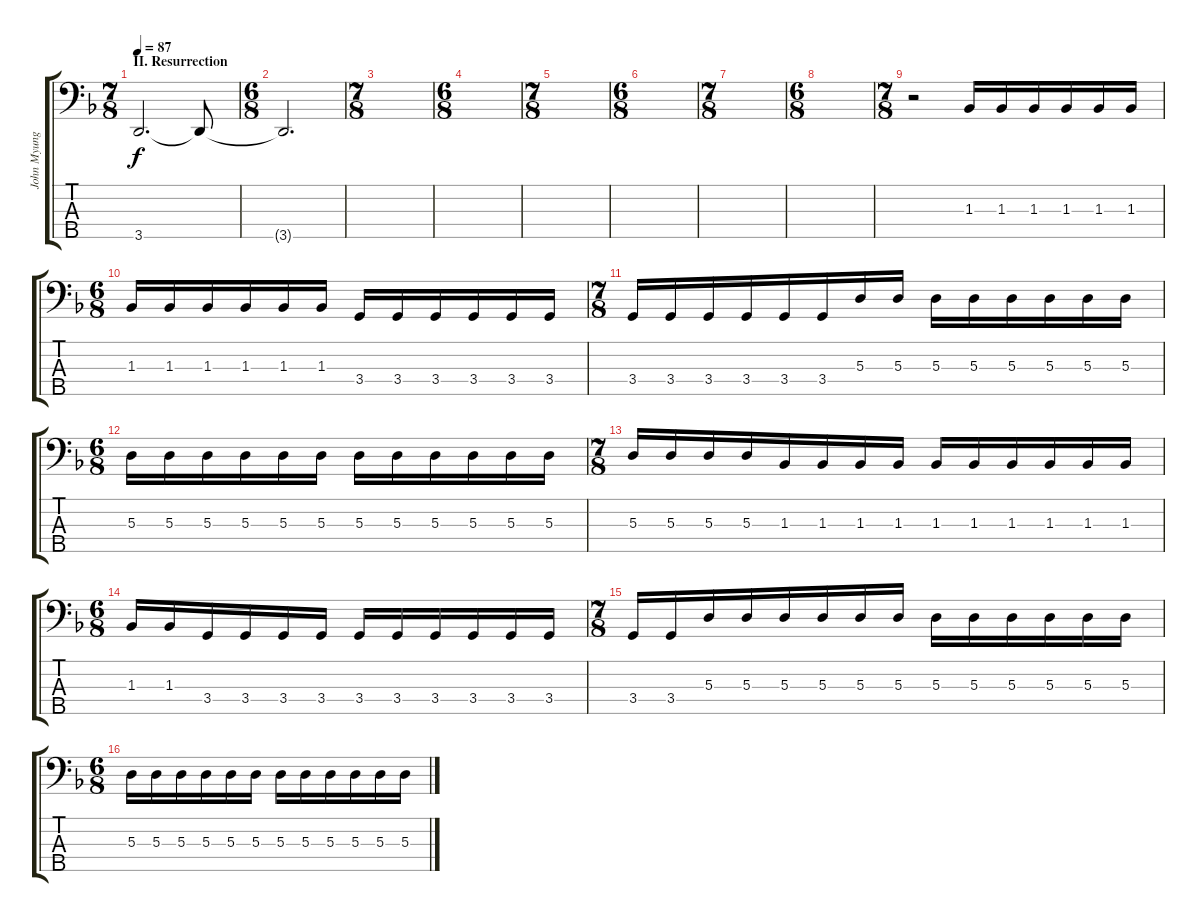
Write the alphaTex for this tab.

\track ("John Myung - Bass" "John Myung") {instrument electricbassfinger}
\staff {score tabs}
\tuning (G2 D2 A1 E1 B0) {hide}
\ts (7 8)
\section ("" "II. Resurrection")
\tempo 87
\clef f4
\ks dminor
3.5{t}.2{d dy f} 3.5{t}.8 |
\ts (6 8)
3.5{t}.2{d} |
\ts (7 8)
|
\ts (6 8)
|
\ts (7 8)
|
\ts (6 8)
|
\ts (7 8)
|
\ts (6 8)
|
\ts (7 8)
r.2 1.3.16{volume 13} 1.3.16 1.3.16 1.3.16 1.3.16 1.3.16 |
\ts (6 8)
1.3.16 1.3.16 1.3.16 1.3.16 1.3.16 1.3.16 3.4.16 3.4.16 3.4.16 3.4.16 3.4.16 3.4.16 |
\ts (7 8)
3.4.16 3.4.16 3.4.16 3.4.16 3.4.16 3.4.16 5.3.16 5.3.16 5.3.16 5.3.16 5.3.16 5.3.16 5.3.16 5.3.16 |
\ts (6 8)
5.3.16 5.3.16 5.3.16 5.3.16 5.3.16 5.3.16 5.3.16 5.3.16 5.3.16 5.3.16 5.3.16 5.3.16 |
\ts (7 8)
5.3.16 5.3.16 5.3.16 5.3.16 1.3.16 1.3.16 1.3.16 1.3.16 1.3.16 1.3.16 1.3.16 1.3.16 1.3.16 1.3.16 |
\ts (6 8)
1.3.16 1.3.16 3.4.16 3.4.16 3.4.16 3.4.16 3.4.16 3.4.16 3.4.16 3.4.16 3.4.16 3.4.16 |
\ts (7 8)
3.4.16 3.4.16 5.3.16 5.3.16 5.3.16 5.3.16 5.3.16 5.3.16 5.3.16 5.3.16 5.3.16 5.3.16 5.3.16 5.3.16 |
\ts (6 8)
5.3.16 5.3.16 5.3.16 5.3.16 5.3.16 5.3.16 5.3.16 5.3.16 5.3.16 5.3.16 5.3.16 5.3.16
